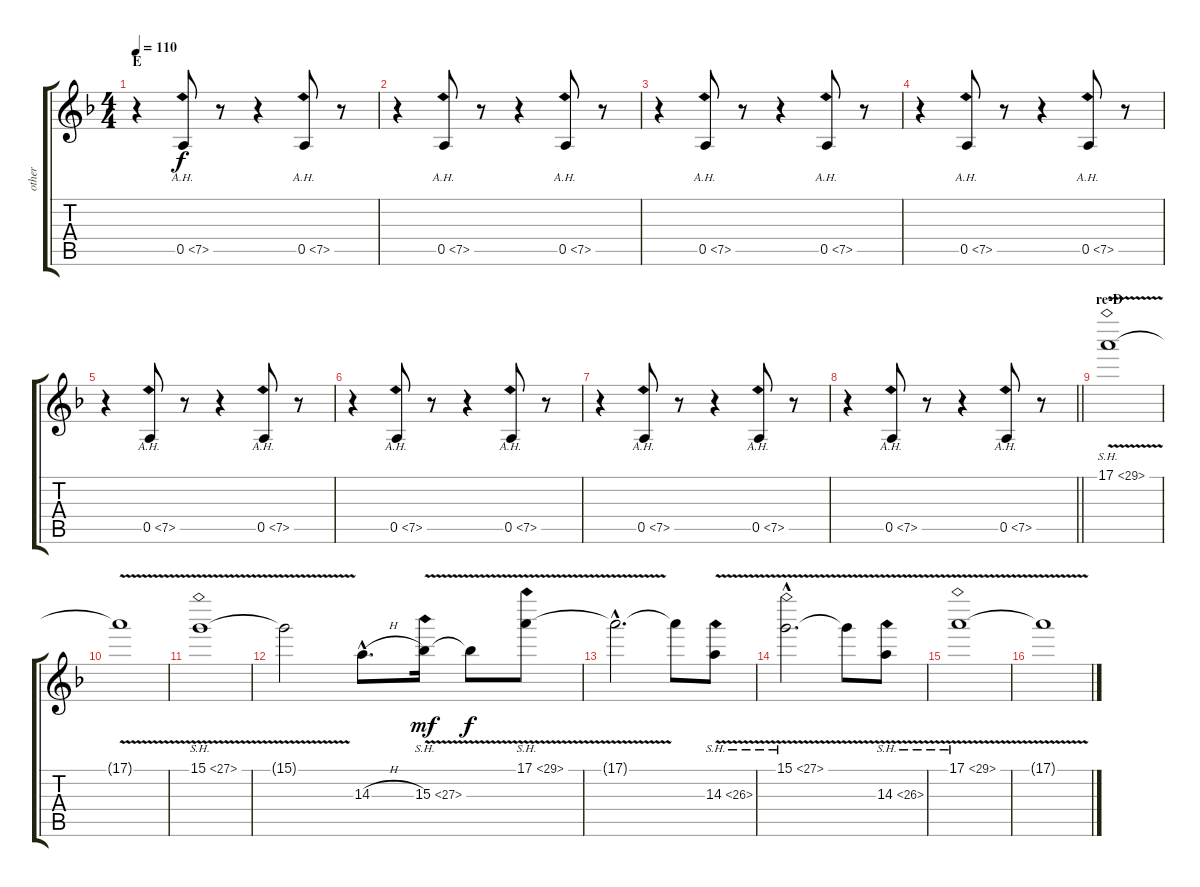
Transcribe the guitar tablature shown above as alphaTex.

\track ("other" "other") {instrument electricguitarmuted}
\staff {score tabs}
\tuning (E4 B3 G3 D3 A2 D2) {hide}
\ts (4 4)
\section ("" "E")
\tempo 110
\clef g2
\ks dminor
r.4{dy f volume 10 instrument guitarharmonics} 0.5{ah 7}.8 r.8 r.4 0.5{ah 7}.8 r.8 |
r.4 0.5{ah 7}.8 r.8 r.4 0.5{ah 7}.8 r.8 |
r.4 0.5{ah 7}.8 r.8 r.4 0.5{ah 7}.8 r.8 |
r.4 0.5{ah 7}.8 r.8 r.4 0.5{ah 7}.8 r.8 |
r.4 0.5{ah 7}.8 r.8 r.4 0.5{ah 7}.8 r.8 |
r.4 0.5{ah 7}.8 r.8 r.4 0.5{ah 7}.8 r.8 |
r.4 0.5{ah 7}.8 r.8 r.4 0.5{ah 7}.8 r.8 |
\barLineRight lightlight
r.4 0.5{ah 7}.8 r.8 r.4 0.5{ah 7}.8 r.8 |
\section ("" "re-D")
17.1{sh 12 v}.1{volume 5 instrument pad7halo} |
17.1{t}.1 |
15.1{sh 12 v}.1 |
15.1{t}.2 14.3{h hac}.8{d} 15.3{sh 12 v}.16{dy mf} 15.3{t}.8{dy f} 17.1{sh 12 v}.8 |
17.1{hac t}.2{d} 17.1{t}.8 14.3{sh 12 v}.8 |
15.1{sh 12 v hac}.2{d} 15.1{t}.8 14.3{sh 12 v}.8 |
17.1{sh 12 v}.1 |
17.1{t}.1
